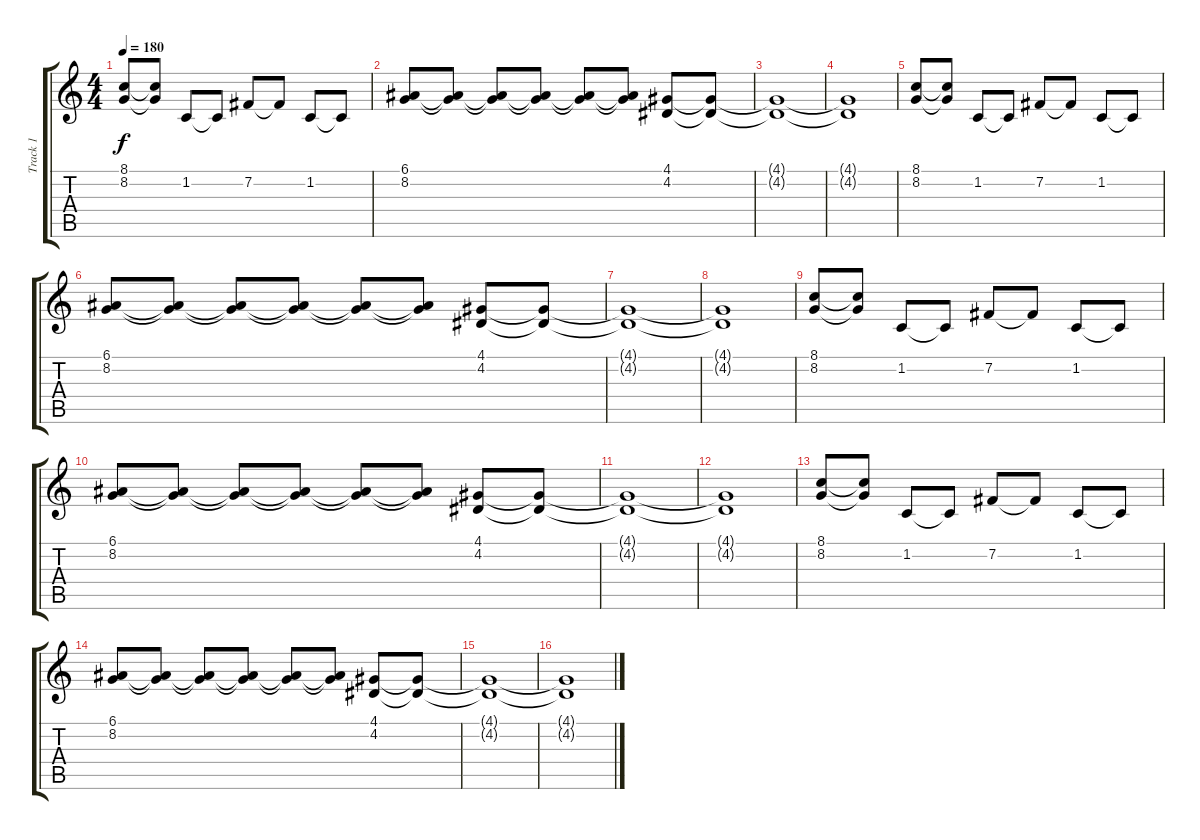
\track ("Track 1" "Track 1") {instrument musicbox}
\staff {score tabs}
\tuning (E4 B3 G3 D3 A2 E2) {hide}
\ts (4 4)
\tempo 180
\clef g2
\ks c
(8.1 8.2).8{dy f} (8.1{t} 8.2{t}).8 1.2.8 1.2{t}.8 7.2.8 7.2{t}.8 1.2.8 1.2{t}.8 |
(6.1 8.2).8 (6.1{t} 8.2{t}).8 (6.1{t} 8.2{t}).8 (6.1{t} 8.2{t}).8 (6.1{t} 8.2{t}).8 (6.1{t} 8.2{t}).8 (4.1 4.2).8 (4.1{t} 4.2{t}).8 |
(4.1{t} 4.2{t}).1 |
(4.1{t} 4.2{t}).1 |
(8.1 8.2).8 (8.1{t} 8.2{t}).8 1.2.8 1.2{t}.8 7.2.8 7.2{t}.8 1.2.8 1.2{t}.8 |
(6.1 8.2).8 (6.1{t} 8.2{t}).8 (6.1{t} 8.2{t}).8 (6.1{t} 8.2{t}).8 (6.1{t} 8.2{t}).8 (6.1{t} 8.2{t}).8 (4.1 4.2).8 (4.1{t} 4.2{t}).8 |
(4.1{t} 4.2{t}).1 |
(4.1{t} 4.2{t}).1 |
(8.1 8.2).8 (8.1{t} 8.2{t}).8 1.2.8 1.2{t}.8 7.2.8 7.2{t}.8 1.2.8 1.2{t}.8 |
(6.1 8.2).8 (6.1{t} 8.2{t}).8 (6.1{t} 8.2{t}).8 (6.1{t} 8.2{t}).8 (6.1{t} 8.2{t}).8 (6.1{t} 8.2{t}).8 (4.1 4.2).8 (4.1{t} 4.2{t}).8 |
(4.1{t} 4.2{t}).1 |
(4.1{t} 4.2{t}).1 |
(8.1 8.2).8 (8.1{t} 8.2{t}).8 1.2.8 1.2{t}.8 7.2.8 7.2{t}.8 1.2.8 1.2{t}.8 |
(6.1 8.2).8 (6.1{t} 8.2{t}).8 (6.1{t} 8.2{t}).8 (6.1{t} 8.2{t}).8 (6.1{t} 8.2{t}).8 (6.1{t} 8.2{t}).8 (4.1 4.2).8 (4.1{t} 4.2{t}).8 |
(4.1{t} 4.2{t}).1 |
(4.1{t} 4.2{t}).1
